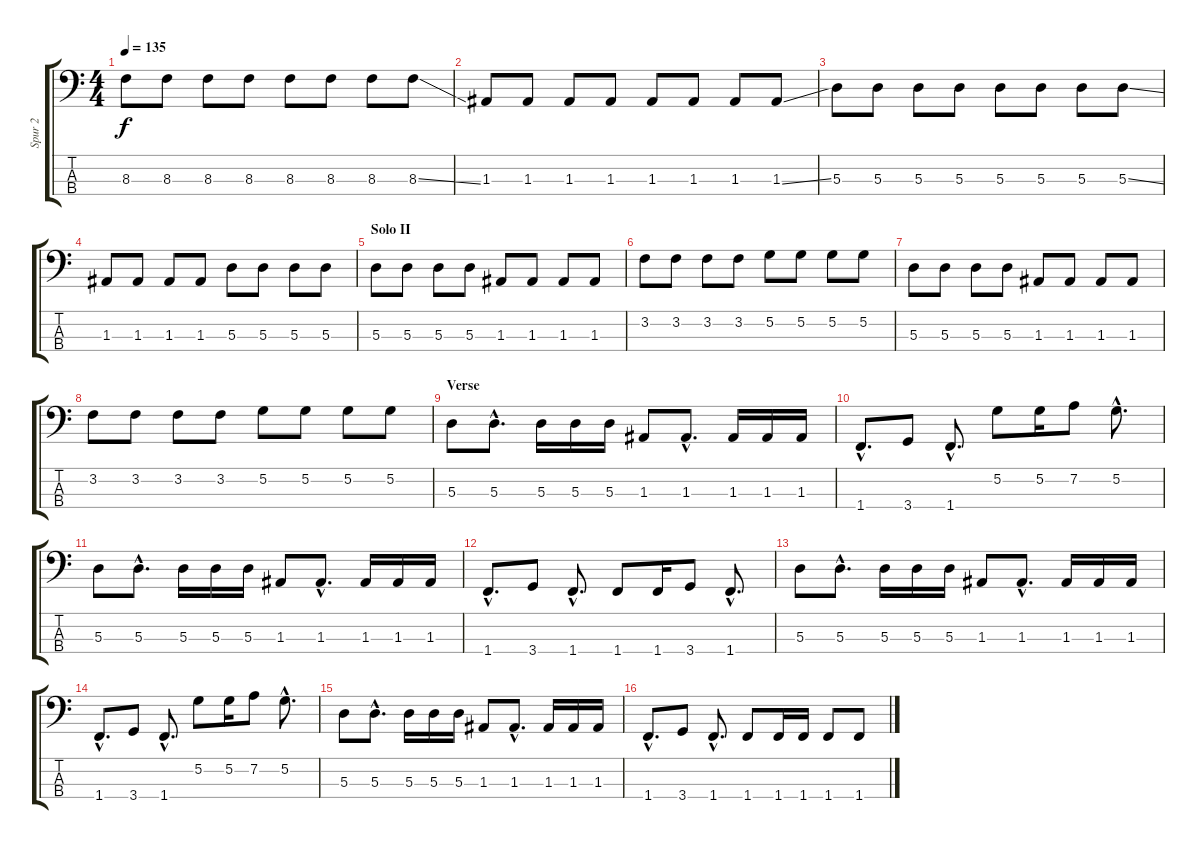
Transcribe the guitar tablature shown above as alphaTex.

\track ("Spur 2" "Spur 2") {instrument electricbassfinger}
\staff {score tabs}
\tuning (G2 D2 A1 E1) {hide}
\ts (4 4)
\tempo 135
\clef f4
\ks c
8.3.8{dy f} 8.3.8 8.3.8 8.3.8 8.3.8 8.3.8 8.3.8 8.3{ss}.8 |
1.3.8 1.3.8 1.3.8 1.3.8 1.3.8 1.3.8 1.3.8 1.3{ss}.8 |
5.3.8 5.3.8 5.3.8 5.3.8 5.3.8 5.3.8 5.3.8 5.3{ss}.8 |
1.3.8 1.3.8 1.3.8 1.3.8 5.3.8 5.3.8 5.3.8 5.3.8 |
\section ("" "Solo II")
5.3.8 5.3.8 5.3.8 5.3.8 1.3.8 1.3.8 1.3.8 1.3.8 |
3.2.8 3.2.8 3.2.8 3.2.8 5.2.8 5.2.8 5.2.8 5.2.8 |
5.3.8 5.3.8 5.3.8 5.3.8 1.3.8 1.3.8 1.3.8 1.3.8 |
3.2.8 3.2.8 3.2.8 3.2.8 5.2.8 5.2.8 5.2.8 5.2.8 |
\section ("" "Verse")
5.3.8 5.3{hac}.8{d} 5.3.16 5.3.16 5.3.16 1.3.8 1.3{hac}.8{d} 1.3.16 1.3.16 1.3.16 |
1.4{hac}.8{d} 3.4.8 1.4{hac}.8{d} 5.2.8 5.2.16 7.2.8 5.2{hac}.8{d} |
5.3.8 5.3{hac}.8{d} 5.3.16 5.3.16 5.3.16 1.3.8 1.3{hac}.8{d} 1.3.16 1.3.16 1.3.16 |
1.4{hac}.8{d} 3.4.8 1.4{hac}.8{d} 1.4.8 1.4.16 3.4.8 1.4{hac}.8{d} |
5.3.8 5.3{hac}.8{d} 5.3.16 5.3.16 5.3.16 1.3.8 1.3{hac}.8{d} 1.3.16 1.3.16 1.3.16 |
1.4{hac}.8{d} 3.4.8 1.4{hac}.8{d} 5.2.8 5.2.16 7.2.8 5.2{hac}.8{d} |
5.3.8 5.3{hac}.8{d} 5.3.16 5.3.16 5.3.16 1.3.8 1.3{hac}.8{d} 1.3.16 1.3.16 1.3.16 |
1.4{hac}.8{d} 3.4.8 1.4{hac}.8{d} 1.4.8 1.4.16 1.4.16 1.4.8 1.4.8
